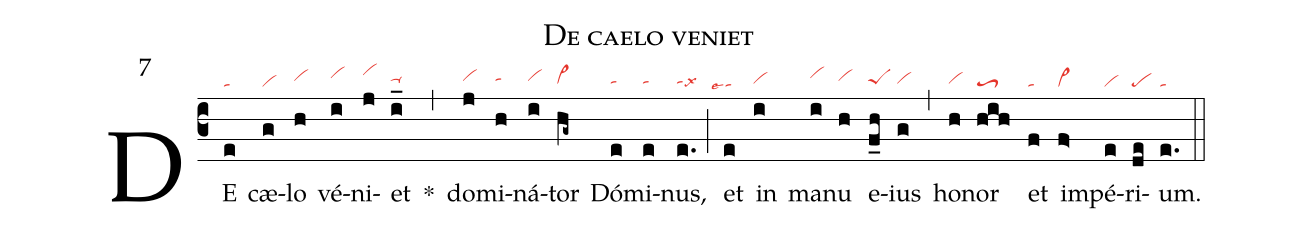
name: De caelo veniet;
mode: 7;
nabc-lines: 1;
%%
(c3)
DE(e|ta) cæ(g|vi)lo(h|vihh) vé(i|vihi)ni(j|vihj)et(i_|ta-hh) *(,)
do(j|vihh)mi(h|tahh)ná(i|vihh)tor(hg~|vi>hg) Dó(e|tahg)mi(e|tahg)nus,(e.|tahglsx6) (;)
et(e|```talse7) in(i|vihg) ma(i|vihi)nu(h|vihh) e(f_h|peShg)ius(g|vihg) (,)
ho(h|vihg)nor(hih|toS3) et(f|ta) im(f>|vi>)pé(e|vi)ri(de|pe)um.(e.|ta) (::)
